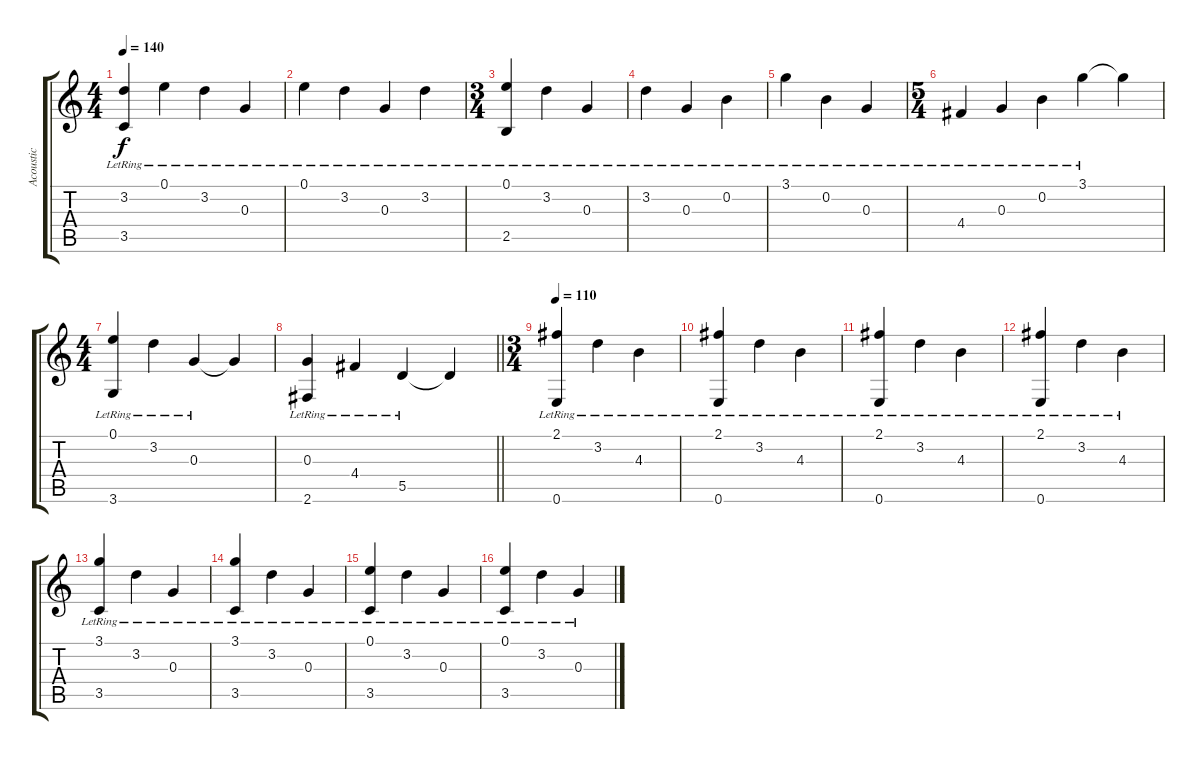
\track ("Acoustic" "Acoustic") {instrument acousticguitarsteel}
\staff {score tabs}
\tuning (E4 B3 G3 D3 A2 E2) {hide}
\ts (4 4)
\tempo 140
\clef g2
\ks c
(3.2{lr} 3.5{lr}).4{dy f} 0.1{lr}.4 3.2{lr}.4 0.3{lr}.4 |
0.1{lr}.4 3.2{lr}.4 0.3{lr}.4 3.2{lr}.4 |
\ts (3 4)
(0.1{lr} 2.5{lr}).4 3.2{lr}.4 0.3{lr}.4 |
3.2{lr}.4 0.3{lr}.4 0.2{lr}.4 |
3.1{lr}.4 0.2{lr}.4 0.3{lr}.4 |
\ts (5 4)
4.4{lr}.4 0.3{lr}.4 0.2{lr}.4 3.1{lr}.4 3.1{t}.4 |
\ts (4 4)
(0.1{lr} 3.6{lr}).4 3.2{lr}.4 0.3{lr}.4 0.3{t}.4 |
\barLineRight lightlight
(0.3{lr} 2.6{lr}).4 4.4{lr}.4 5.5{lr}.4 5.5{t}.4 |
\ts (3 4)
\tempo 110
(2.1{lr} 0.6{lr}).4 3.2{lr}.4 4.3{lr}.4 |
(2.1{lr} 0.6{lr}).4 3.2{lr}.4 4.3{lr}.4 |
(2.1{lr} 0.6{lr}).4 3.2{lr}.4 4.3{lr}.4 |
(2.1{lr} 0.6{lr}).4 3.2{lr}.4 4.3{lr}.4 |
(3.1{lr} 3.5{lr}).4 3.2{lr}.4 0.3{lr}.4 |
(3.1{lr} 3.5{lr}).4 3.2{lr}.4 0.3{lr}.4 |
(0.1{lr} 3.5{lr}).4 3.2{lr}.4 0.3{lr}.4 |
(0.1{lr} 3.5{lr}).4 3.2{lr}.4 0.3{lr}.4
